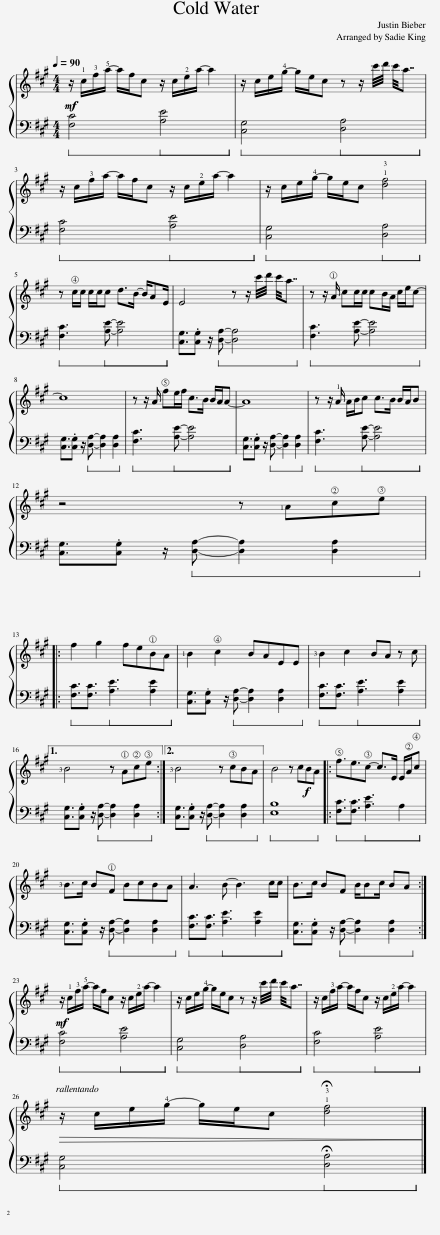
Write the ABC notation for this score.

X:1
%%score { 1 | 2 }
L:1/8
Q:1/4=90
M:4/4
I:linebreak $
K:A
V:1 treble
V:2 bass
V:1
!mf! z/ !1!c/!3!f/!5!a/- a/f/c z/ c/!2!e/a/- a2 | z/ c/e/!4!g/- g/e/c z z/ c'/4d'/4 c'/4a7/4 |$ z/ c/!3!f/a/- a/f/c z/ c/!2!e/a/- a2 | z/ c/e/!4!g/- g/e/c !31![df]4 |$ z c/c/ c/c/c d>B- B/AE/ | %5
 E4 z z/ c'/4d'/4 c'/4a7/4 | z z/ A/ cc/c/ cB/A/ c/e/c- |$ c8 | z z/ A/ fe/f/ c>B B/A/A- | A8 | %10
 z z/ !1!A/ A/B/c c>B B/A/B |$ z4 z !1!Ace |:$ f2 g2 feBA | !1!B2 c2 BAEE | !3!B2 c2 BA z c |1$ %15
 !3!B4 z Ace :|2 !3!B4 z cBA || B4 z c!f!BA |: f3/2e3/2c- c>E E/A/c |$ !3!B>c BF BcBA | %20
 A3 B- B3 c/c/ | B>c BF B/Bc/ BA :|$!mf! z/ !1!c/!3!f/!5!a/- a/f/c z/ c/!2!e/a/- a2 | z/ c/e/!4!g/- g/e/c z z/ c'/4d'/4 c'/4a7/4 | z/ c/!3!f/a/- a/f/c z/ c/!2!e/a/- a2 |$ %25
!>(! z/ c/e/!4!g/- g/e/c !fermata!!31![df]4!>)! |] %26
V:2
!ped! [F,C]4!ped! [A,E]4!ped-up! |!ped! [C,G,]4!ped! [D,A,]4!ped-up! |$!ped! [F,C]4!ped! [A,E]4!ped-up! |!ped! [C,G,]4!ped! [D,A,]4!ped-up! |$!ped! [F,C]3!ped! [A,E]- [A,E]4!ped-up! | %5
 [C,G,]3/2.[C,G,] z/!ped! [D,A,]- [D,A,]4!ped-up! |!ped! [F,C]3 [A,E]- [A,E]4!ped-up! |$ [C,G,]3/2.[C,G,] z/!ped! [D,A,]- [D,A,]2 [D,A,]2!ped-up! |!ped! [F,C]3!ped! [A,E]- [A,E]4!ped-up! | [C,G,]3/2.[C,G,] z/!ped! [D,A,]- [D,A,]2 [D,A,]2!ped-up! | %10
!ped! [F,C]3!ped! [A,E]- [A,E]4!ped-up! |$ [C,G,]3/2.[C,G,] z/!ped! [D,A,]- [D,A,]2 [D,A,]2!ped-up! |:$!ped! [F,C]3/2[F,C]3/2!ped! [A,E]3 [A,E]2!ped-up! | [C,G,]3/2.[C,G,] z/!ped! [D,A,]- [D,A,]2 [D,A,]2!ped-up! |!ped! [F,C]3/2[F,C]3/2!ped! [A,E]3 [A,E]2!ped-up! |1$ %15
 [C,G,]3/2.[C,G,] z/!ped! [D,A,]- [D,A,]2 [D,A,]2!ped-up! :|2 [C,G,]3/2.[C,G,] z/!ped! [D,A,]- [D,A,]2 [D,A,]2!ped-up! ||!ped! [E,B,]8!ped-up! |:!ped! [F,C]3/2[F,C]3/2!ped! [A,E]3 A,2!ped-up! |$ [C,G,]3/2.[C,G,] z/!ped! [D,A,]- [D,A,]2 [D,A,]2!ped-up! | %20
!ped! [F,C]3/2[F,C]3/2!ped! [A,E]3 [A,E]2!ped-up! | [C,G,]3/2.[C,G,] z/!ped! [D,A,]- [D,A,]2 [D,A,]2!ped-up! :|$!ped! [F,C]4!ped! [A,E]4!ped-up! |!ped! [C,G,]4!ped! [D,A,]4!ped-up! |!ped! [F,C]4!ped! [A,E]4!ped-up! |$ %25
!ped! [C,G,]4!ped! !fermata![D,A,]4!ped-up! |] %26
